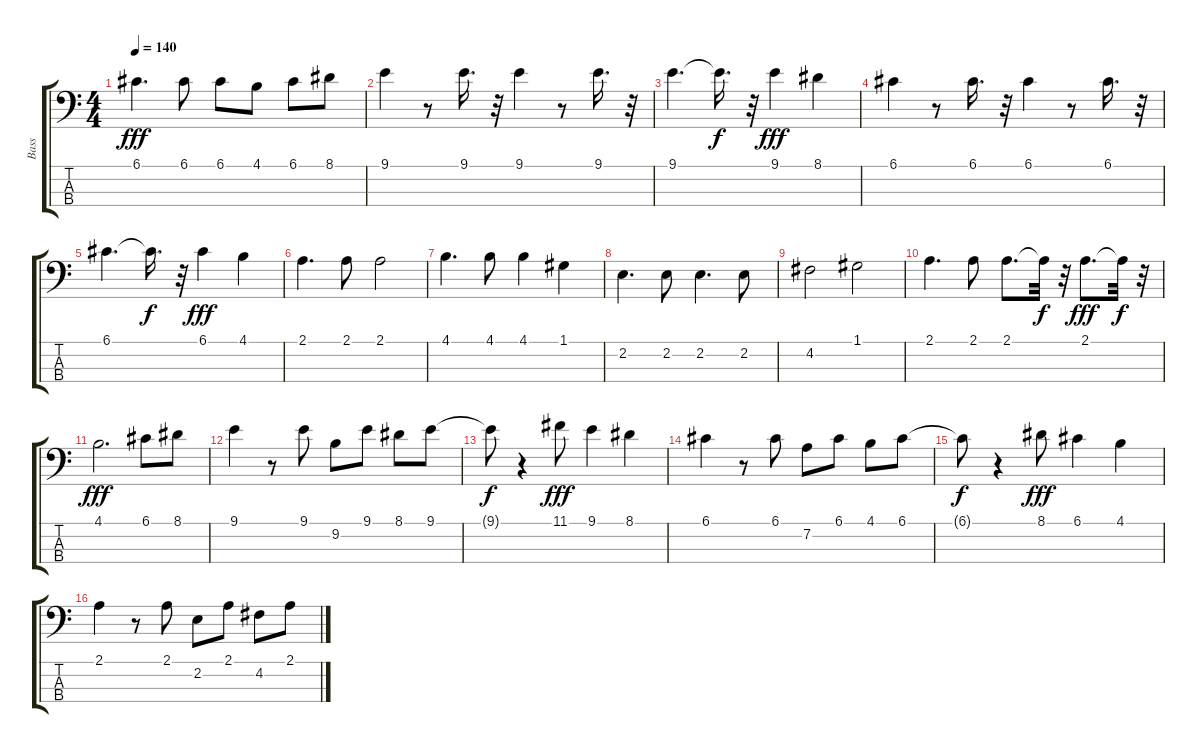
\track ("Bass" "Bass") {instrument electricbasspick}
\staff {score tabs}
\tuning (G2 D2 A1 E1) {hide}
\ts (4 4)
\tempo 140
\clef f4
\ks c
6.1.4{d dy fff} 6.1.8 6.1.8 4.1.8 6.1.8 8.1.8 |
9.1.4 r.8 9.1.16{d} r.32 9.1.4 r.8 9.1.16{d} r.32 |
9.1.4{d} 9.1{t}.16{d dy f} r.32 9.1.4{dy fff} 8.1.4 |
6.1.4 r.8 6.1.16{d} r.32 6.1.4 r.8 6.1.16{d} r.32 |
6.1.4{d} 6.1{t}.16{d dy f} r.32 6.1.4{dy fff} 4.1.4 |
2.1.4{d} 2.1.8 2.1.2 |
4.1.4{d} 4.1.8 4.1.4 1.1.4 |
2.2.4{d} 2.2.8 2.2.4{d} 2.2.8 |
4.2.2 1.1.2 |
2.1.4{d} 2.1.8 2.1.8{d} 2.1{t}.32{dy f} r.32 2.1.8{d dy fff} 2.1{t}.32{dy f} r.32 |
4.1.2{d dy fff} 6.1.8 8.1.8 |
9.1.4 r.8 9.1.8 9.2.8 9.1.8 8.1.8 9.1.8 |
9.1{t}.8{dy f} r.4 11.1.8{dy fff} 9.1.4 8.1.4 |
6.1.4 r.8 6.1.8 7.2.8 6.1.8 4.1.8 6.1.8 |
6.1{t}.8{dy f} r.4 8.1.8{dy fff} 6.1.4 4.1.4 |
2.1.4 r.8 2.1.8 2.2.8 2.1.8 4.2.8 2.1.8
